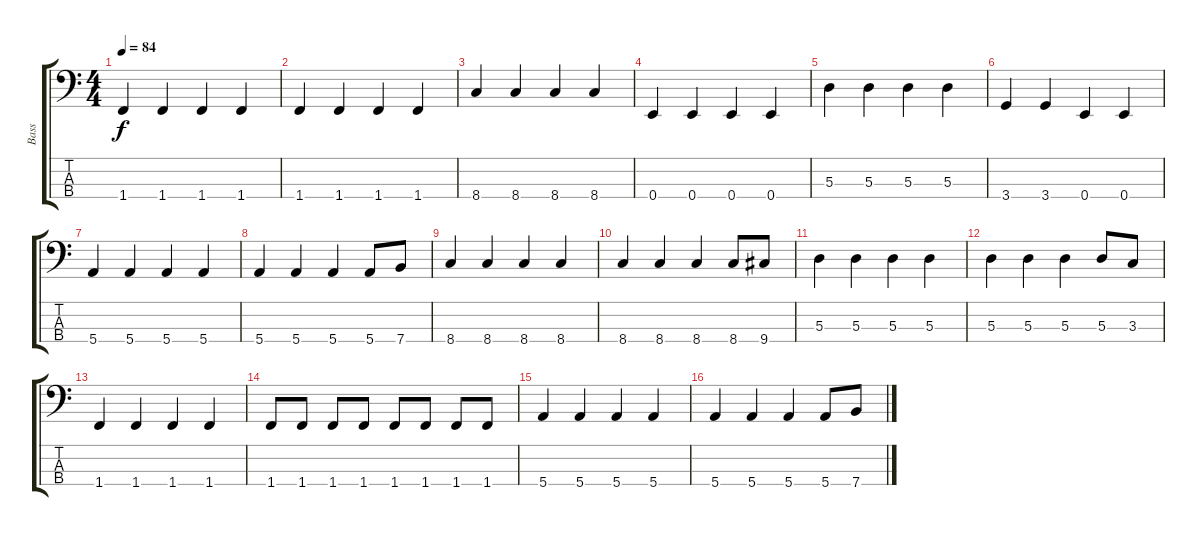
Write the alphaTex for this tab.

\track ("Bass" "Bass") {instrument electricbassfinger}
\staff {score tabs}
\tuning (G2 D2 A1 E1) {hide}
\ts (4 4)
\tempo 84
\clef f4
\ks c
1.4.4{dy f} 1.4.4 1.4.4 1.4.4 |
1.4.4 1.4.4 1.4.4 1.4.4 |
8.4.4 8.4.4 8.4.4 8.4.4 |
0.4.4 0.4.4 0.4.4 0.4.4 |
5.3.4 5.3.4 5.3.4 5.3.4 |
3.4.4 3.4.4 0.4.4 0.4.4 |
5.4.4 5.4.4 5.4.4 5.4.4 |
5.4.4 5.4.4 5.4.4 5.4.8 7.4.8 |
8.4.4 8.4.4 8.4.4 8.4.4 |
8.4.4 8.4.4 8.4.4 8.4.8 9.4.8 |
5.3.4 5.3.4 5.3.4 5.3.4 |
5.3.4 5.3.4 5.3.4 5.3.8 3.3.8 |
1.4.4 1.4.4 1.4.4 1.4.4 |
1.4.8 1.4.8 1.4.8 1.4.8 1.4.8 1.4.8 1.4.8 1.4.8 |
5.4.4 5.4.4 5.4.4 5.4.4 |
5.4.4 5.4.4 5.4.4 5.4.8 7.4.8
